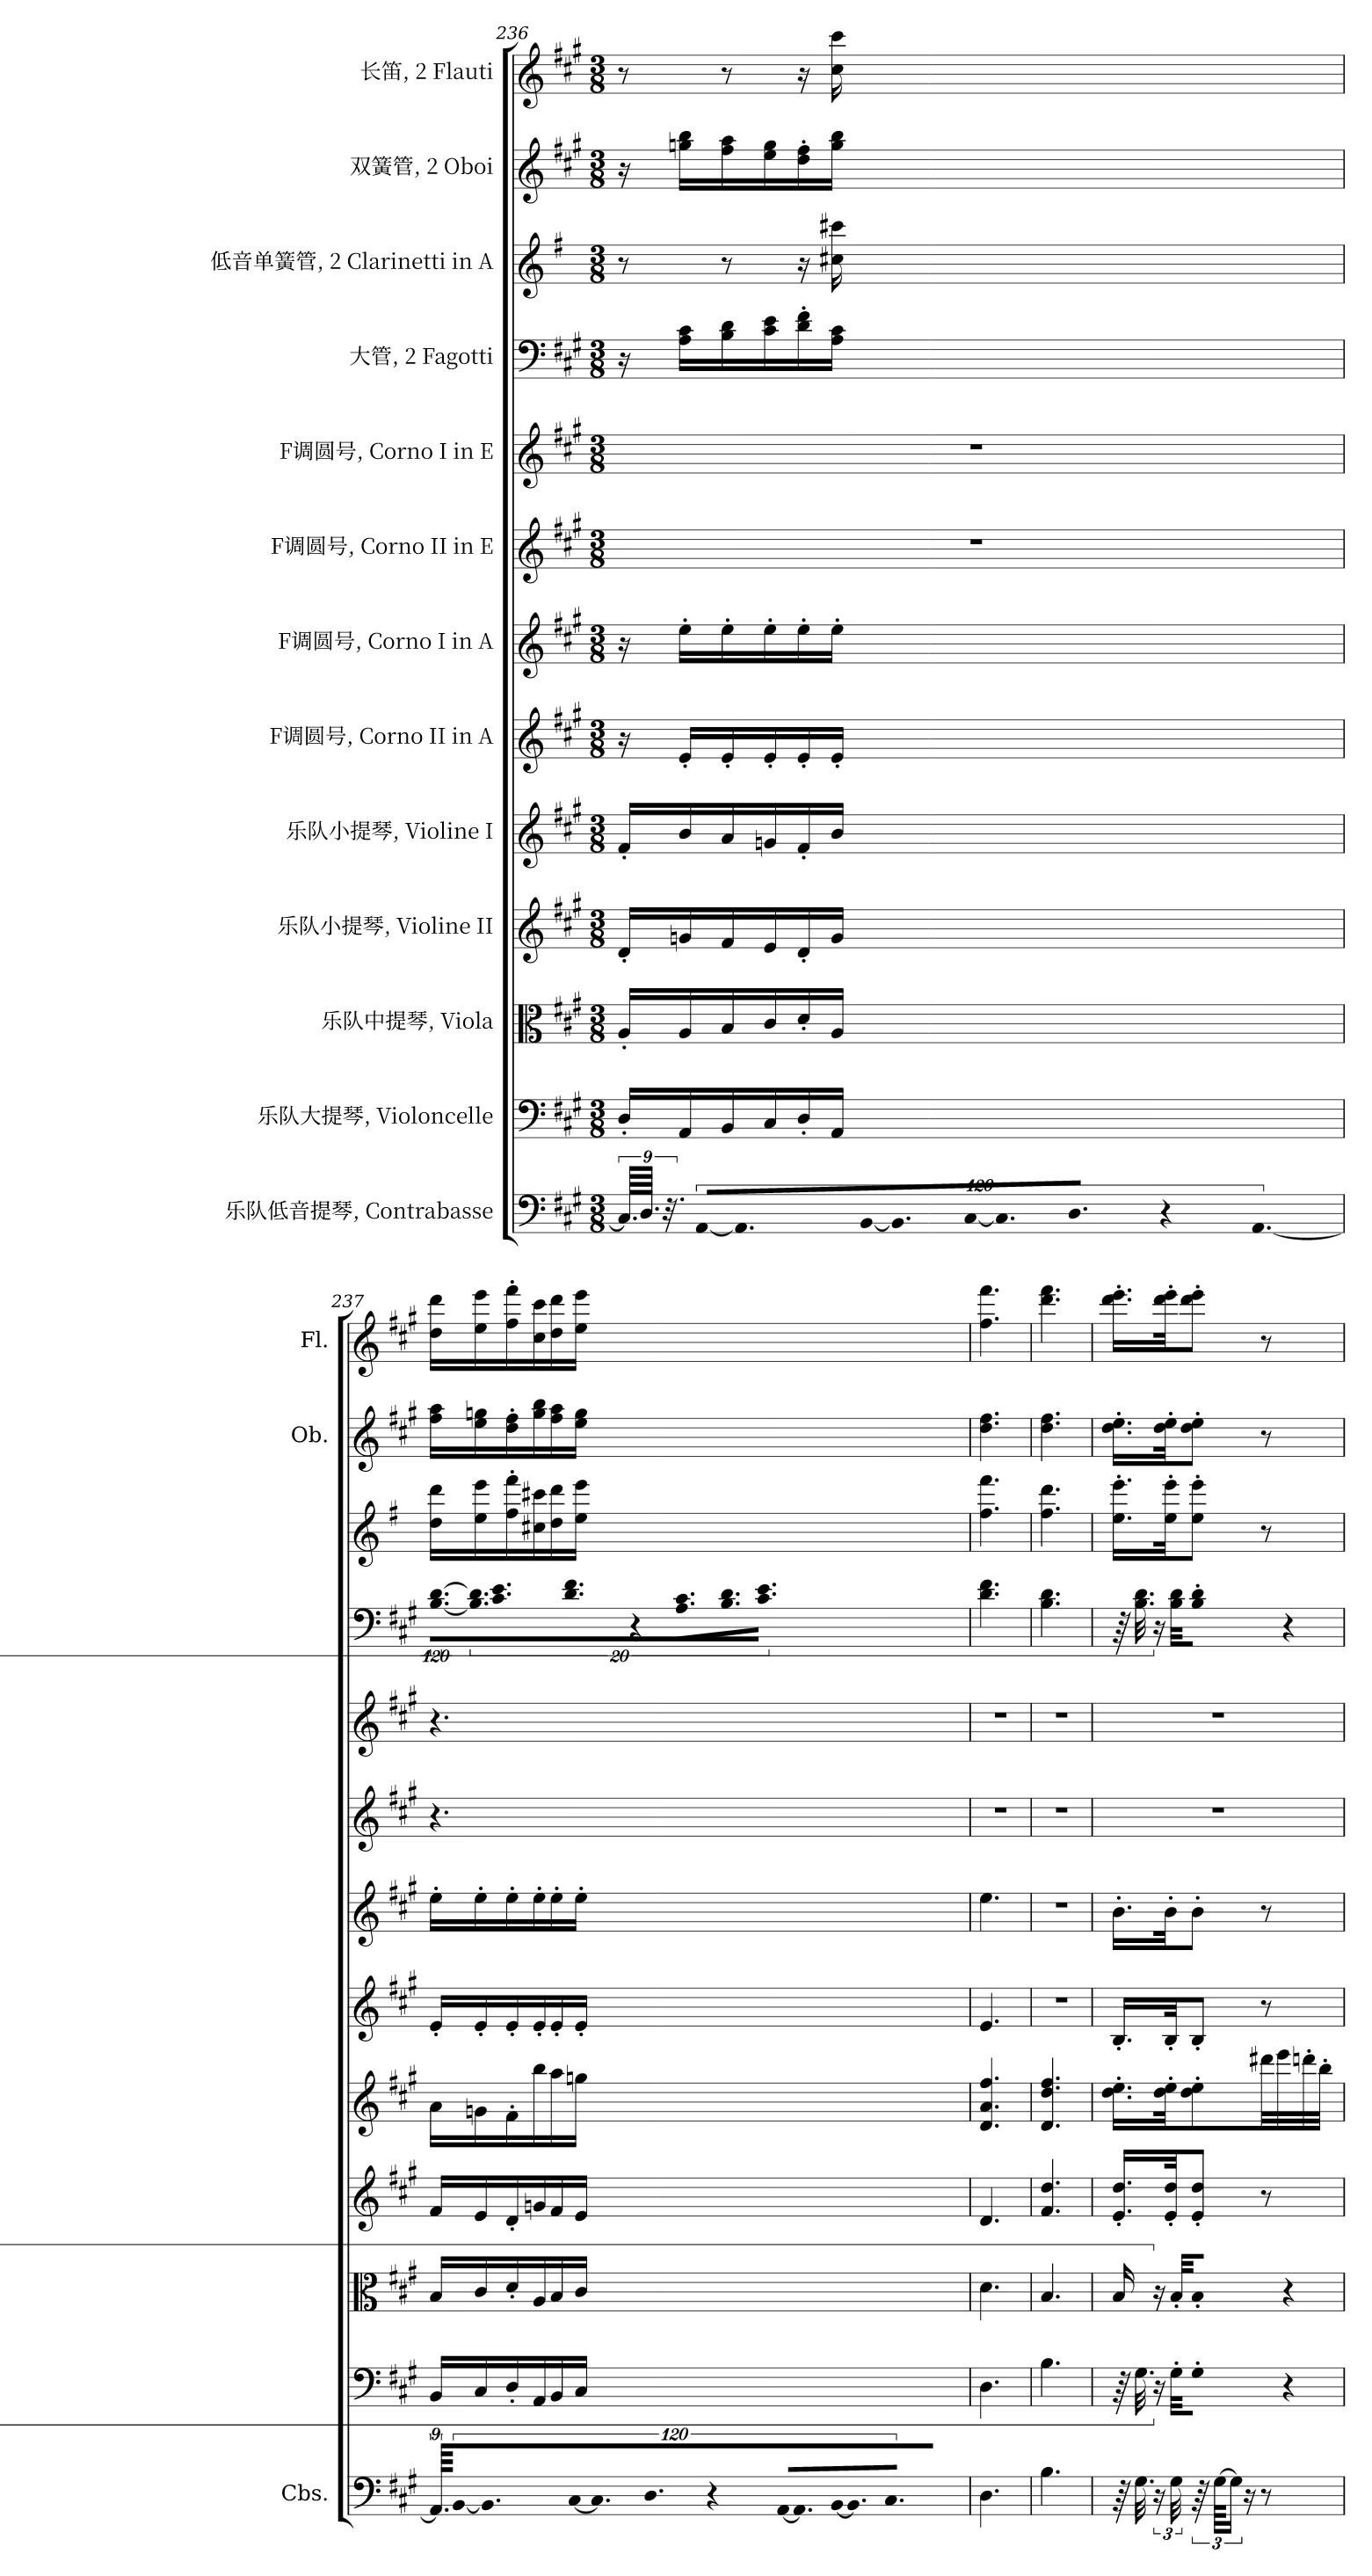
**kern	**kern	**kern	**kern	**kern	**kern	**kern	**kern	**kern	**kern	**kern	**kern	**kern
*part13	*part12	*part11	*part10	*part9	*part8	*part7	*part6	*part5	*part4	*part3	*part2	*part1
*staff13	*staff12	*staff11	*staff10	*staff9	*staff8	*staff7	*staff6	*staff5	*staff4	*staff3	*staff2	*staff1
*I"乐队低音提琴, Contrabasse	*I"乐队大提琴, Violoncelle	*I"乐队中提琴, Viola	*I"乐队小提琴, Violine II	*I"乐队小提琴, Violine I	*I"F调圆号, Corno II in A	*I"F调圆号, Corno I in A	*I"F调圆号, Corno II in E	*I"F调圆号, Corno I in E	*I"大管, 2 Fagotti	*I"低音单簧管, 2 Clarinetti in A	*I"双簧管, 2 Oboi	*I"长笛, 2 Flauti
*I'Cbs.	*	*	*	*	*	*	*	*	*	*	*I'Ob.	*I'Fl.
!!LO:PB:g=z
*clefF4	*clefF4	*clefC3	*clefG2	*clefG2	*clefG2	*clefG2	*clefG2	*clefG2	*clefF4	*clefG2	*clefG2	*clefG2
*ITrd7c12	*	*	*	*	*ITrd4c7	*ITrd4c7	*ITrd4c7	*ITrd4c7	*	*ITrd8c14	*	*
*k[f#c#g#]	*k[f#c#g#]	*k[f#c#g#]	*k[f#c#g#]	*k[f#c#g#]	*k[f#c#]	*k[f#c#]	*k[f#c#]	*k[f#c#]	*k[f#c#g#]	*k[f#]	*k[f#c#g#]	*k[f#c#g#]
*M3/8	*M3/8	*M3/8	*M3/8	*M3/8	*M3/8	*M3/8	*M3/8	*M3/8	*M3/8	*M3/8	*M3/8	*M3/8
=236	=236	=236	=236	=236	=236	=236	=236	=236	=236	=236	=236	=236
72.CC#/LLLL]	16D'/LL	16A'/LL	16d'/LL	16f#'/LL	16r	16r	4.r	4.r	16r	8r	16r	8r
72.DD/JJJJ	.	.	.	.	.	.	.	.	.	.	.	.
36.r	.	.	.	.	.	.	.	.	.	.	.	.
.	16AA/	16A/	16gn/	16b/	16A'/LL	16a'\LL	.	.	16A\ 16c#\LL	.	16ggn\ 16bb\LL	.
!LO:N:vis=16	!	!	!	!	!	!	!	!	!	!	!	!
[1920%107AAA/LL	.	.	.	.	.	.	.	.	.	.	.	.
.	16BB/	16B/	16f#/	16a/	16A'/	16a'\	.	.	16B\ 16d\	8r	16ff#\ 16aa\	8r
!LO:N:vis=256.	!	!	!	!	!	!	!	!	!	!	!	!
1920%13AAA/KKK]	.	.	.	.	.	.	.	.	.	.	.	.
!LO:N:vis=16	!	!	!	!	!	!	!	!	!	!	!	!
[1920%107BBB/	.	.	.	.	.	.	.	.	.	.	.	.
.	16C#/	16c#/	16e/	16gn/	16A'/	16a'\	.	.	16c#\ 16e\	.	16ee\ 16gg\	.
!LO:N:vis=256.	!	!	!	!	!	!	!	!	!	!	!	!
1920%13BBB/KKK]	.	.	.	.	.	.	.	.	.	.	.	.
!LO:N:vis=16	!	!	!	!	!	!	!	!	!	!	!	!
[1920%107CC#/	.	.	.	.	.	.	.	.	.	.	.	.
.	16D'/	16d'/	16d'/	16f#'/	16A'/	16a'\	.	.	16d\' 16f#\'	16r	16dd\' 16ff#\'	16r
!LO:N:vis=256.	!	!	!	!	!	!	!	!	!	!	!	!
1920%13CC#/KLL]	.	.	.	.	.	.	.	.	.	.	.	.
72.DD/JJJJ	.	.	.	.	.	.	.	.	.	.	.	.
36.r	.	.	.	.	.	.	.	.	.	.	.	.
.	16AA/JJ	16A/JJ	16g/JJ	16b/JJ	16A'/JJ	16a'\JJ	.	.	16A\ 16c#\JJ	16c#X\ 16cc#X\	16gg\ 16bb\JJ	16cc#\ 16ccc#\
[36.AAA/	.	.	.	.	.	.	.	.	.	.	.	.
=237	=237	=237	=237	=237	=237	=237	=237	=237	=237	=237	=237	=237
!	!	!	!	!	!	!	!	!	!LO:N:vis=32.	!	!	!
72.AAA/KKLL]	16BB/LL	16B/LL	16f#/LL	16a\LL	16A'/LL	16a'\LL	4.r	4.r	[1920%103B\ [1920%103d\LLL	16d\ 16dd\LL	16ff#\ 16aa\LL	16dd\ 16ddd\LL
!LO:N:vis=16	!	!	!	!	!	!	!	!	!	!	!	!
[1920%107BBB/	.	.	.	.	.	.	.	.	.	.	.	.
!	!	!	!	!	!	!	!	!	!LO:N:vis=32.	!	!	!
.	.	.	.	.	.	.	.	.	640%17B\] 640%17d\]K	.	.	.
.	16C#/	16c#/	16e/	16gn\	16A'/	16a'\	.	.	.	16e\ 16ee\	16ee\ 16ggn\	16ee\ 16eee\
!LO:N:vis=256.	!	!	!	!	!	!	!	!	!	!	!	!
1920%13BBB/KKK]	.	.	.	.	.	.	.	.	.	.	.	.
!	!	!	!	!	!	!	!	!	!LO:N:vis=32.	!	!	!
.	.	.	.	.	.	.	.	.	1920%103c#\ 1920%103e\	.	.	.
!LO:N:vis=16	!	!	!	!	!	!	!	!	!	!	!	!
[1920%107CC#/	.	.	.	.	.	.	.	.	.	.	.	.
.	16D'/	16d'/	16d'/	16f#'\	16A'/	16a'\	.	.	.	16f#\' 16ff#\'	16dd\' 16ff#\'	16ff#\' 16fff#\'
!	!	!	!	!	!	!	!	!	!LO:N:vis=32.	!	!	!
.	.	.	.	.	.	.	.	.	640%17d\ 640%17f#\JJJk	.	.	.
!LO:N:vis=256.	!	!	!	!	!	!	!	!	!	!	!	!
1920%13CC#/KLL]	.	.	.	.	.	.	.	.	.	.	.	.
72.DD/JJJJ	.	.	.	.	.	.	.	.	.	.	.	.
.	.	.	.	.	.	.	.	.	1920ryy	.	.	.
!	!	!	!	!	!	!	!	!	!LO:N:vis=32.	!	!	!
.	.	.	.	.	.	.	.	.	1920%103r	.	.	.
36.r	.	.	.	.	.	.	.	.	.	.	.	.
.	16AA/	16A/	16gn/	16bb\	16A'/	16a'\	.	.	.	16c#X\ 16cc#X\	16gg\ 16bb\	16cc#\ 16ccc#\
!LO:N:vis=16	!	!	!	!	!	!	!	!	!	!	!	!
[1920%107AAA/LL	.	.	.	.	.	.	.	.	.	.	.	.
!	!	!	!	!	!	!	!	!	!LO:N:vis=32.	!	!	!
.	.	.	.	.	.	.	.	.	1920%103A\ 1920%103c#\LLL	.	.	.
.	16BB/	16B/	16f#/	16aa\	16A'/	16a'\	.	.	.	16d\ 16dd\	16ff#\ 16aa\	16dd\ 16ddd\
!LO:N:vis=256.	!	!	!	!	!	!	!	!	!	!	!	!
1920%13AAA/KKK]	.	.	.	.	.	.	.	.	.	.	.	.
!	!	!	!	!	!	!	!	!	!LO:N:vis=32.	!	!	!
.	.	.	.	.	.	.	.	.	1920%103B\ 1920%103d\	.	.	.
!LO:N:vis=16	!	!	!	!	!	!	!	!	!	!	!	!
[1920%107BBB/	.	.	.	.	.	.	.	.	.	.	.	.
.	16C#/JJ	16c#/JJ	16e/JJ	16ggn\JJ	16A'/JJ	16a'\JJ	.	.	.	16e\ 16ee\JJ	16ee\ 16gg\JJ	16ee\ 16eee\JJ
!	!	!	!	!	!	!	!	!	!LO:N:vis=32.	!	!	!
.	.	.	.	.	.	.	.	.	1920%103c#\ 1920%103e\JJJ	.	.	.
!LO:N:vis=256.	!	!	!	!	!	!	!	!	!	!	!	!
1920%13BBB/KKL]	.	.	.	.	.	.	.	.	.	.	.	.
36.CC#/JJJ	.	.	.	.	.	.	.	.	.	.	.	.
1920ryy	1920ryy	1920ryy	1920ryy	1920ryy	1920ryy	1920ryy	1920ryy	1920ryy	.	1920ryy	1920ryy	1920ryy
=238	=238	=238	=238	=238	=238	=238	=238	=238	=238	=238	=238	=238
4.DD\	4.D\	4.d\	4.d/	4.d/ 4.a/ 4.ff#/	4.A/	4.a\	4.r	4.r	4.d\ 4.f#\	4.f#\ 4.ff#\	4.dd\ 4.ff#\	4.ff#\ 4.fff#\
=239	=239	=239	=239	=239	=239	=239	=239	=239	=239	=239	=239	=239
*	*	*	*	*	*	*	*	*	*	*	*	*MM38
4.BB\	4.B\	4.B/	4.f#/ 4.dd/	4.d/ 4.dd/ 4.ff#/	4.r	4.r	4.r	4.r	4.B\ 4.d\	4.f#\ 4.dd\	4.dd\ 4.ff#\	4.ddd\ 4.fff#\
!!LO:PB:g=z
=240	=240	=240	=240	=240	=240	=240	=240	=240	=240	=240	=240	=240
*	*	*	*	*	*	*	*	*	*	*	*	*MM38
64r	64r	16B/	16.e/' 16.dd/'LL	16.dd\' 16.ee\'LL	16.E'/LL	16.e'\LL	4.r	4.r	64r	16.e\' 16.ee\'LL	16.dd\' 16.ee\'LL	16.ddd\' 16.eee\'LL
32.GG#\	32.G#\	.	.	.	.	.	.	.	32.B\ 32.d\	.	.	.
24r	24r	24r	.	.	.	.	.	.	24r	.	.	.
.	.	.	32e/' 32dd/'JK	32dd\' 32ee\'JK	32E'/JK	32e'\JK	.	.	.	32e\' 32ee\'JK	32dd\' 32ee\'JK	32ddd\' 32eee\'JK
48GG#\	48G#'\KKL	48B'/KKL	.	.	.	.	.	.	48B\ 48d\KKL	.	.	.
*	*	*	*	*	*	*	*	*	*	*	*	*MM40
96r	8G#'\J	8B'/J	8e/' 8dd/'J	8dd\' 8ee\'	8E'/J	8e'\J	.	.	8B\' 8d\'J	8e\' 8ee\'J	8dd\' 8ee\'J	8ddd\' 8eee\'J
[96GG#\KKLL	.	.	.	.	.	.	.	.	.	.	.	.
24GG#\JJ]	.	.	.	.	.	.	.	.	.	.	.	.
16r	.	.	.	.	.	.	.	.	.	.	.	.
8r	8r	8r	8r	32ddd#X\LL	8r	8r	.	.	8r	8r	8r	8r
.	.	.	.	32eee\	.	.	.	.	.	.	.	.
.	.	.	.	32dddn'\	.	.	.	.	.	.	.	.
.	.	.	.	32bb'\JJJ	.	.	.	.	.	.	.	.
=	=	=	=	=	=	=	=	=	=	=	=	=
*-	*-	*-	*-	*-	*-	*-	*-	*-	*-	*-	*-	*-
